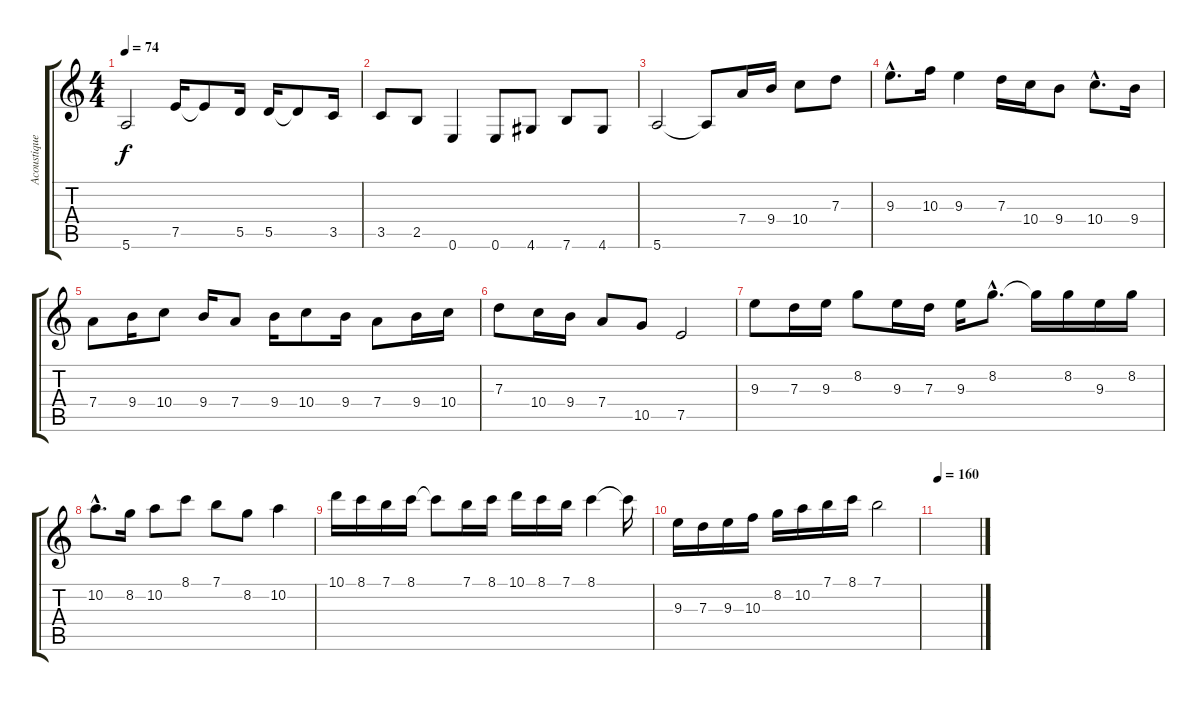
\track ("Acoustique 2" "Acoustique") {instrument acousticguitarsteel}
\staff {score tabs}
\tuning (E4 B3 G3 D3 A2 E2) {hide}
\ts (4 4)
\tempo 74
\clef g2
\ks c
5.6.2{dy f} 7.5.16 7.5{t}.8 5.5.16 5.5.16 5.5{t}.8 3.5.16 |
3.5.8 2.5.8 0.6.4 0.6.8 4.6.8 7.6.8 4.6.8 |
5.6.2 5.6{t}.8 7.4.16 9.4.16 10.4.8 7.3.8 |
9.3{hac}.8{d} 10.3.16 9.3.4 7.3.16 10.4.16 9.4.8 10.4{hac}.8{d} 9.4.16 |
7.4.8 9.4.16 10.4.8 9.4.16 7.4.8 9.4.16 10.4.8 9.4.16 7.4.8 9.4.16 10.4.16 |
7.3.8 10.4.16 9.4.16 7.4.8 10.5.8 7.5.2 |
9.3.8 7.3.16 9.3.16 8.2.8 9.3.16 7.3.16 9.3.16 8.2{hac}.8{d} 8.2{t}.16 8.2.16 9.3.16 8.2.16 |
10.2{hac}.8{d} 8.2.16 10.2.8 8.1.8 7.1.8 8.2.8 10.2.4 |
10.1.16 8.1.16 7.1.16 8.1.16 8.1{t}.8 7.1.16 8.1.16 10.1.16 8.1.16 7.1.16 8.1.4 8.1{t}.16 |
9.3.16 7.3.16 9.3.16 10.3.16 8.2.16 10.2.16 7.1.16 8.1.16 7.1.2 |
\tempo 160
